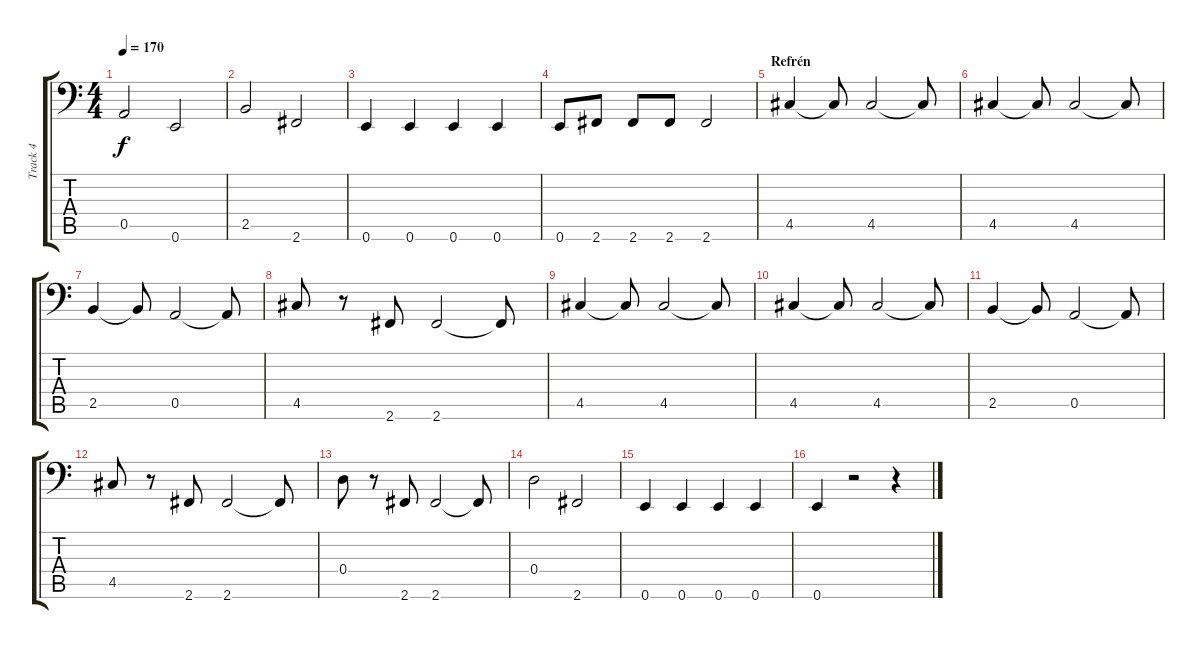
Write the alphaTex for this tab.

\track ("Track 4" "Track 4") {instrument electricbassfinger}
\staff {score tabs}
\tuning (E3 B2 G2 D2 A1 E1) {hide}
\ts (4 4)
\tempo 170
\clef f4
\ks c
0.5.2{dy f} 0.6.2 |
2.5.2 2.6.2 |
0.6.4 0.6.4 0.6.4 0.6.4 |
0.6.8 2.6.8 2.6.8 2.6.8 2.6.2 |
\section ("" "Refrén")
4.5.4 4.5{t}.8 4.5.2 4.5{t}.8 |
4.5.4 4.5{t}.8 4.5.2 4.5{t}.8 |
2.5.4 2.5{t}.8 0.5.2 0.5{t}.8 |
4.5.8 r.8 2.6.8 2.6.2 2.6{t}.8 |
4.5.4 4.5{t}.8 4.5.2 4.5{t}.8 |
4.5.4 4.5{t}.8 4.5.2 4.5{t}.8 |
2.5.4 2.5{t}.8 0.5.2 0.5{t}.8 |
4.5.8 r.8 2.6.8 2.6.2 2.6{t}.8 |
0.4.8 r.8 2.6.8 2.6.2 2.6{t}.8 |
0.4.2 2.6.2 |
0.6.4 0.6.4 0.6.4 0.6.4 |
0.6.4 r.2 r.4
